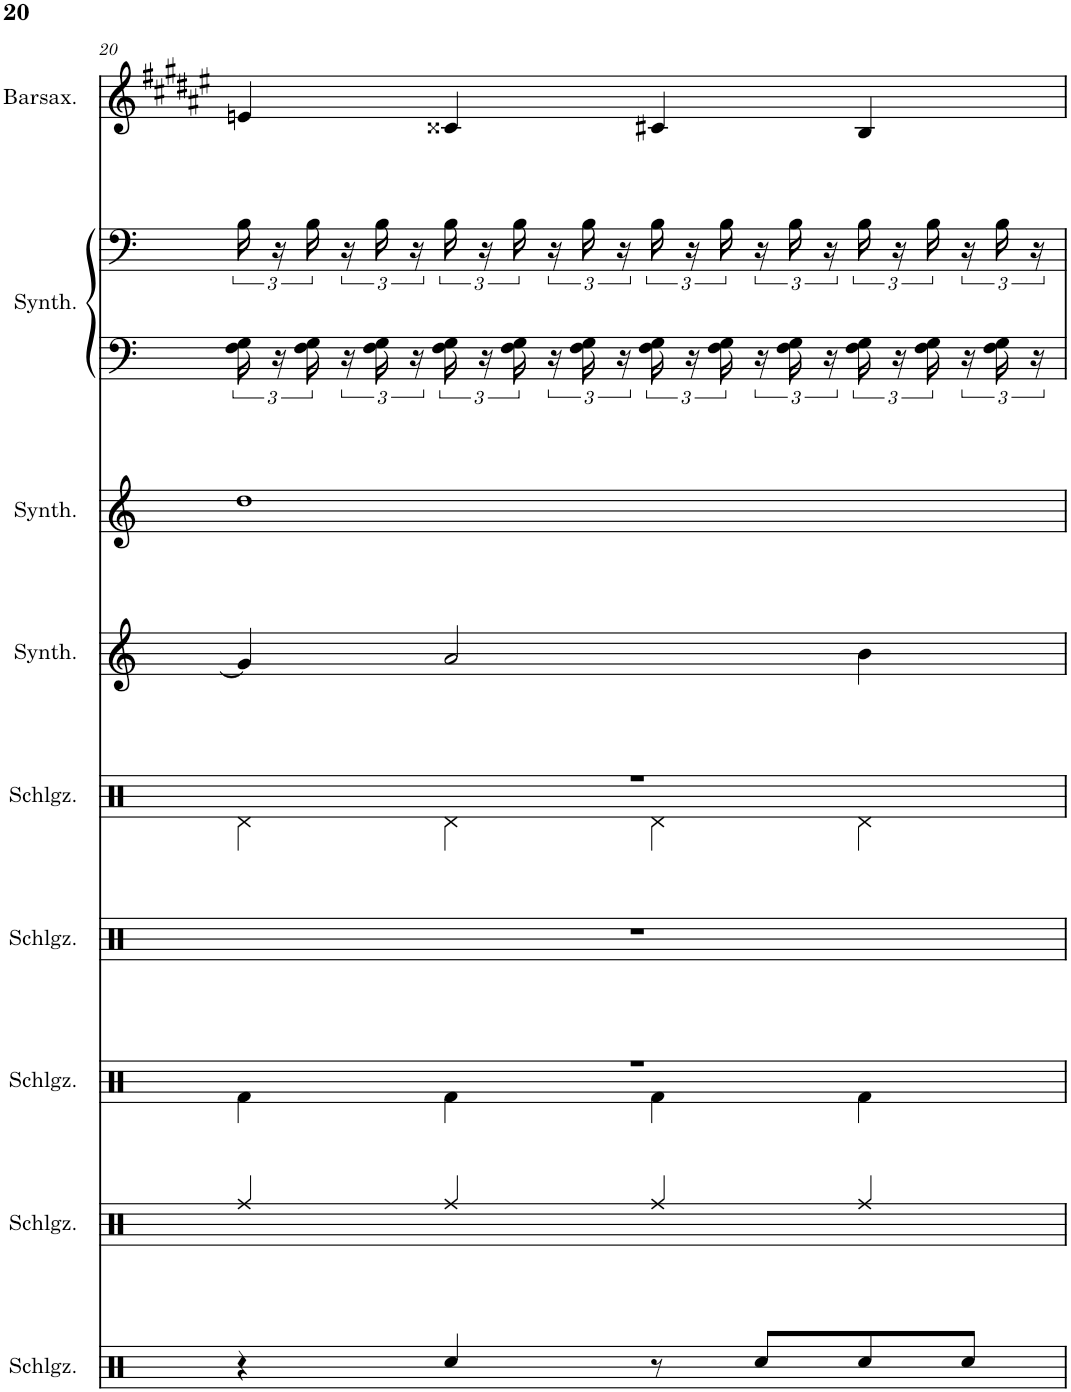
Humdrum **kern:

**kern	**kern	**kern	**kern	**kern	**kern	**kern	**kern	**kern	**kern
*part9	*part8	*part7	*part6	*part5	*part4	*part3	*part2	*part2	*part1
*staff10	*staff9	*staff8	*staff7	*staff6	*staff5	*staff4	*staff3	*staff2	*staff1
*I"4-teiliges Schlagzeug, 4-teiliges Schlagzeug, Percussion	*I"4-teiliges Schlagzeug, 4-teiliges Schlagzeug, Percussion	*I"4-teiliges Schlagzeug, 4-teiliges Schlagzeug, Percussion	*I"4-teiliges Schlagzeug, 4-teiliges Schlagzeug, Percussion	*I"4-teiliges Schlagzeug, 4-teiliges Schlagzeug, Percussion	*I"Brass Synthesizer, Brass Synthesizer, Melody	*I"Bass Synthesizer, Bass Synthesizer, Bells	*I"Brass Synthesizer	*	*I"Baritonsaxophon, Baritonsaxophon, Bass Guitar
*I'Schlgz.	*I'Schlgz.	*I'Schlgz.	*I'Schlgz.	*I'Schlgz.	*I'Synth.	*I'Synth.	*I'Synth.	*	*I'Barsax.
!!LO:PB:g=z
*clefX	*clefX	*clefX	*clefX	*clefX	*clefG2	*clefG2	*clefF4	*clefF4	*clefG2
*	*	*	*	*	*	*	*	*	*Trd12c21
*k[]	*k[]	*k[]	*k[]	*k[]	*k[]	*k[]	*k[]	*k[]	*k[f#c#g#d#a#e#]
*M4/4	*M4/4	*M4/4	*M4/4	*M4/4	*M4/4	*M4/4	*M4/4	*M4/4	*M4/4
=20	=20	=20	=20	=20	=20	=20	=20	=20	=20
*	*	*^	*	*^	*	*	*	*	*
4r	4Rff/	1r	4Rf\	1r	1r	4Rd\	4g/]	1dd	24F\ 24G\	24B\	4en/
.	.	.	.	.	.	.	.	.	24r	24r	.
.	.	.	.	.	.	.	.	.	24F\ 24G\	24B\	.
.	.	.	.	.	.	.	.	.	24r	24r	.
.	.	.	.	.	.	.	.	.	24F\ 24G\	24B\	.
.	.	.	.	.	.	.	.	.	24r	24r	.
4Rcc/	4Rff/	.	4Rf\	.	.	4Rd\	2a/	.	24F\ 24G\	24B\	4c##X/
.	.	.	.	.	.	.	.	.	24r	24r	.
.	.	.	.	.	.	.	.	.	24F\ 24G\	24B\	.
.	.	.	.	.	.	.	.	.	24r	24r	.
.	.	.	.	.	.	.	.	.	24F\ 24G\	24B\	.
.	.	.	.	.	.	.	.	.	24r	24r	.
8r	4Rff/	.	4Rf\	.	.	4Rd\	.	.	24F\ 24G\	24B\	4c#X/
.	.	.	.	.	.	.	.	.	24r	24r	.
.	.	.	.	.	.	.	.	.	24F\ 24G\	24B\	.
8Rcc/L	.	.	.	.	.	.	.	.	24r	24r	.
.	.	.	.	.	.	.	.	.	24F\ 24G\	24B\	.
.	.	.	.	.	.	.	.	.	24r	24r	.
8Rcc/	4Rff/	.	4Rf\	.	.	4Rd\	4b\	.	24F\ 24G\	24B\	4B/
.	.	.	.	.	.	.	.	.	24r	24r	.
.	.	.	.	.	.	.	.	.	24F\ 24G\	24B\	.
8Rcc/J	.	.	.	.	.	.	.	.	24r	24r	.
.	.	.	.	.	.	.	.	.	24F\ 24G\	24B\	.
.	.	.	.	.	.	.	.	.	24r	24r	.
*	*	*v	*v	*	*v	*v	*	*	*	*	*
=	=	=	=	=	=	=	=	=	=
*-	*-	*-	*-	*-	*-	*-	*-	*-	*-
